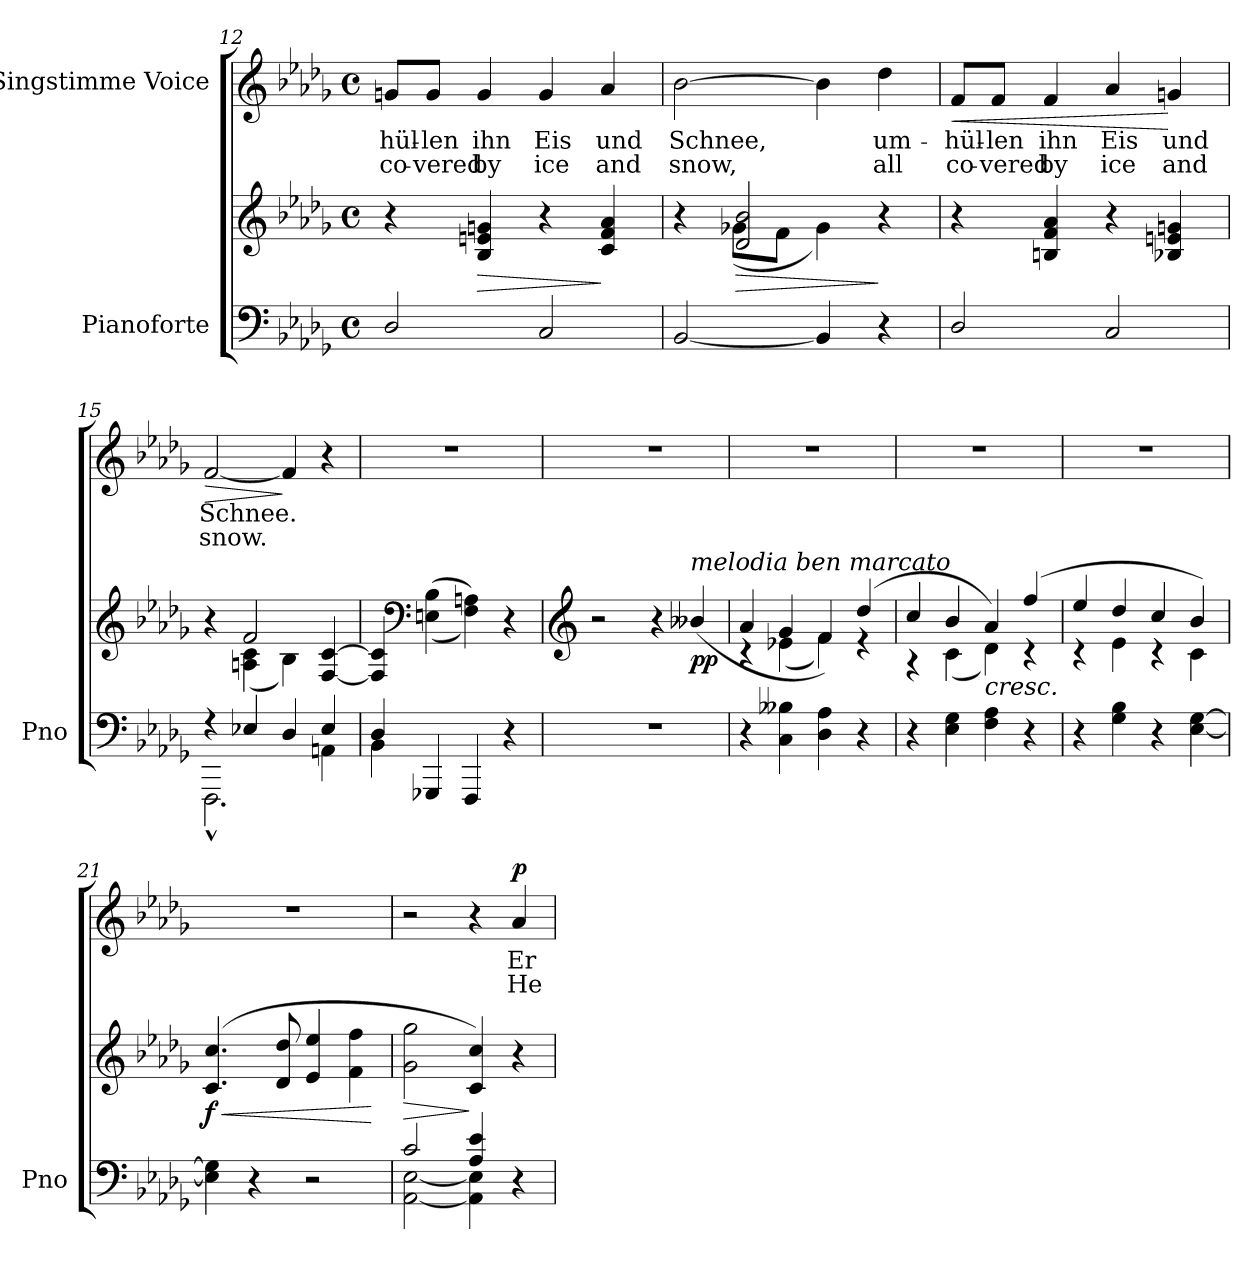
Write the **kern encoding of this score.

**kern	**kern	**dynam	**kern	**text	**text	**dynam
*part2	*part2	*part2	*part1	*part1	*part1	*part1
*staff3	*staff2	*staff2/3	*staff1	*staff1	*staff1	*staff1
*I"Pianoforte	*	*	*I"Singstimme Voice	*	*	*
*I'Pno	*	*	*	*	*	*
*clefF4	*clefG2	*	*clefG2	*	*	*
*k[b-e-a-d-g-]	*k[b-e-a-d-g-]	*	*k[b-e-a-d-g-]	*	*	*
*M4/4	*M4/4	*	*M4/4	*	*	*
*met(c)	*met(c)	*	*met(c)	*	*	*
=12	=12	=12	=12	=12	=12	=12
2D-/	4r	.	8gn/L	-hül-	co-	.
.	.	.	8g/J	-len	-vered	.
!	!	!LO:HP:b	!	!	!	!
.	4B-/ 4en/ 4gn/	>	4g/	ihn	by	.
2C/	4r	.	4g/	Eis	ice	.
.	4c/ 4f/ 4a-/	]	4a-/	und	and	.
=13	=13	=13	=13	=13	=13	=13
*	*^	*	*	*	*	*
[2BB-/	4r	4ryy	.	[2b-\	Schnee,	snow,	.
!	!	!	!LO:HP:b	!	!	!	!
.	2d-/ 2b-/	(>8g-X\L	>	.	.	.	.
.	.	8f\J	.	.	.	.	.
4BB-/]	.	4g-\)	.	4b-\]	.	.	.
4r	4r	4ryy	]	4dd-\	um-	all	.
=14	=14	=14	=14	=14	=14	=14	=14
!	!	!	!	!	!	!	!LO:HP:b
*	*v	*v	*	*	*	*	*
2D-/	4r	.	8f/L	-hül-	co-	<
.	.	.	8f/J	-len	-vered	.
.	4Bn/ 4f/ 4a-/	.	4f/	ihn	by	.
2C/	4r	.	4a-/	Eis	ice	.
.	4B-X/ 4en/ 4gn/	.	4gn/	und	and	[
=15	=15	=15	=15	=15	=15	=15
*^	*^	*	*	*	*	*
!	!	!	!	!	!	!	!	!LO:HP:b
4r	2.FFF^^\	4r	4ryy	.	[2f/	Schnee.	snow.	>
4E-X/	.	2f/	(4An\ 4c\	.	.	.	.	.
4D-/	.	.	4B-\)	.	4f/]	.	.	]
4E-/	4AAn\	[4F/ [4c/	4ryy	.	4r	.	.	.
*	*	*v	*v	*	*	*	*	*
=16	=16	=16	=16	=16	=16	=16	=16
4D-/	4BB-\	4F/] 4c/]	.	1r	.	.	.
*	*	*clefF4	*	*	*	*	*
4GGG-X/	2.ryy	(<(4En\ 4B-\	.	.	.	.	.
4FFF/	.	4F\ 4An\))	.	.	.	.	.
4r	.	4r	.	.	.	.	.
*v	*v	*	*	*	*	*	*
=17	=17	=17	=17	=17	=17	=17
*	*clefG2	*	*	*	*	*
1r	2r	.	1r	.	.	.
.	4r	.	.	.	.	.
!	!LO:TX:i:t=melodia ben marcato	!	!	!	!	!
!	!	!LO:DY:b	!	!	!	!
.	(>4b--X/	pp	.	.	.	.
=18	=18	=18	=18	=18	=18	=18
*	*^	*	*	*	*	*
4r	4a-/	4r	.	1r	.	.	.
4C\ 4B--X\	4g-/	(4e-X\	.	.	.	.	.
4D-\ 4A-\	4f/)	4f\)	.	.	.	.	.
4r	(4dd-/	4r	.	.	.	.	.
=19	=19	=19	=19	=19	=19	=19	=19
4r	4cc/	4r	.	1r	.	.	.
4E-\ 4G-\	4b-/	(4c\	.	.	.	.	.
!	!LO:TX:b:i:t=cresc.	!	!	!	!	!	!
4F\ 4A-\	4a-/)	4d-\)	.	.	.	.	.
4r	(4ff/	4r	.	.	.	.	.
=20	=20	=20	=20	=20	=20	=20	=20
4r	4ee-/	4r	.	1r	.	.	.
4G-\ 4B-\	4dd-/	4e-\	.	.	.	.	.
4r	4cc/	4r	.	.	.	.	.
[4E-\ [4G-\	4b-/)	4c\	.	.	.	.	.
=21	=21	=21	=21	=21	=21	=21	=21
!	!	!	!LO:HP:b	!	!	!	!
!	!	!	!LO:DY:n=1:b	!	!	!	!
*	*v	*v	*	*	*	*	*
4E-\] 4G-\]	(>4.c/ 4.cc/	< f	1r	.	.	.
4r	.	.	.	.	.	.
.	8d-/ 8dd-/	.	.	.	.	.
2r	4e-/ 4ee-/	.	.	.	.	.
.	4f\ 4ff\	.	.	.	.	.
.	.	[	.	.	.	.
=22	=22	=22	=22	=22	=22	=22
*^	*	*	*	*	*	*
!	!	!	!LO:HP:b	!	!	!	!
2c/	[2AA-\ [2E-\	2g-\ 2gg-\	>	2r	.	.	.
4A-/ 4e-/	4AA-\] 4E-\]	4c/ 4cc/)	]	4r	.	.	.
!	!	!	!	!	!	!	!LO:DY:a
4r	4ryy	4r	.	4a-/	Er	He	p
*v	*v	*	*	*	*	*	*
=	=	=	=	=	=	=
*-	*-	*-	*-	*-	*-	*-
